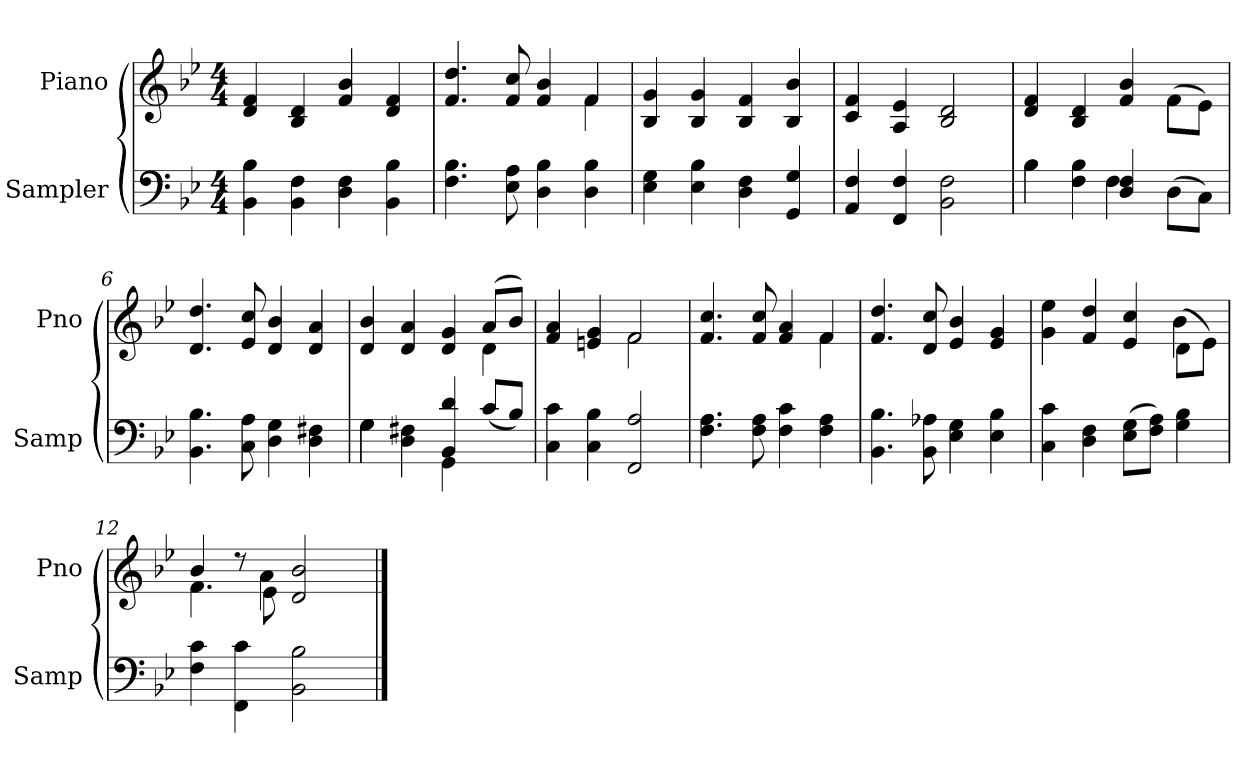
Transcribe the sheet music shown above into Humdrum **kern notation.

**kern	**kern
*part2	*part1
*staff2	*staff1
*I"Sampler	*I"Piano
*I'Samp	*I'Pno
*clefF4	*clefG2
*k[b-e-]	*k[b-e-]
*B-:	*B-:
*M4/4	*M4/4
=1	=1
4BB- 4B-	4d 4f
4BB- 4F	4B- 4d
4D 4F	4f 4b-
4BB- 4B-	4d 4f
=2	=2
*	*^
4.F 4.B-	4.f 4.dd	2.ryy
8E- 8A	8f 8cc	.
4D 4B-	4f 4b-	.
4D 4B-	4f/	4f
*	*v	*v
=3	=3
4E- 4G	4B- 4g
4E- 4B-	4B- 4g
4D 4F	4B- 4f
4GG 4G	4B- 4b-
=4	=4
4AA 4F	4c 4f
4FF 4F	4A 4e-
2BB- 2F	2B- 2d
=5	=5
*^	*^
4B-\	4B-	4d 4f	2.ryy
4F 4B-	4ryy	4B- 4d	.
4D 4F	4F	4f 4b-	.
(8D\L	4ryy	(8f\L	4f
8C\J)	.	8e-\J)	.
*v	*v	*	*
*	*v	*v
=6	=6
4.BB- 4.B-	4.d 4.dd
8C 8A	8e- 8cc
4D 4G	4d 4b-
4D 4F#X	4d 4a
=7	=7
*^	*^
4G\	4G	4d 4b-	2.ryy
4D 4F#X	4ryy	4d 4a	.
4BB- 4d	4GG	4d/ 4g/	.
(8c/L	4ryy	(8a/L	4d
8B-/J)	.	8b-/J)	.
*v	*v	*	*
=8	=8	=8
4C 4c	4f 4a	2ryy
4C 4B-	4en 4g	.
2FF 2A	2f/	2f
=9	=9	=9
4.F 4.A	4.f 4.cc	2.ryy
8F 8A	8f 8cc	.
4F 4c	4f 4a	.
4F 4A	4f/	4f
*	*v	*v
=10	=10
4.BB- 4.B-	4.f 4.dd
8BB- 8A-X	8d 8cc
4E- 4G	4e- 4b-
4E- 4B-	4e- 4g
=11	=11
*	*^
4C 4c	4g 4ee-	2.ryy
4D 4F	4f 4dd	.
(8E-\ 8G\L	4e- 4cc	.
8F\ 8A\J)	.	.
4G 4B-	(8d\L	4b-
.	8e-\J)	.
=12	=12	=12
4F 4c	4b-/	4.f
4FF 4c	8r	.
.	8e-\	4a
2BB- 2B-	2d 2b-	.
.	.	4.ryy
*	*v	*v
==	==
*-	*-
